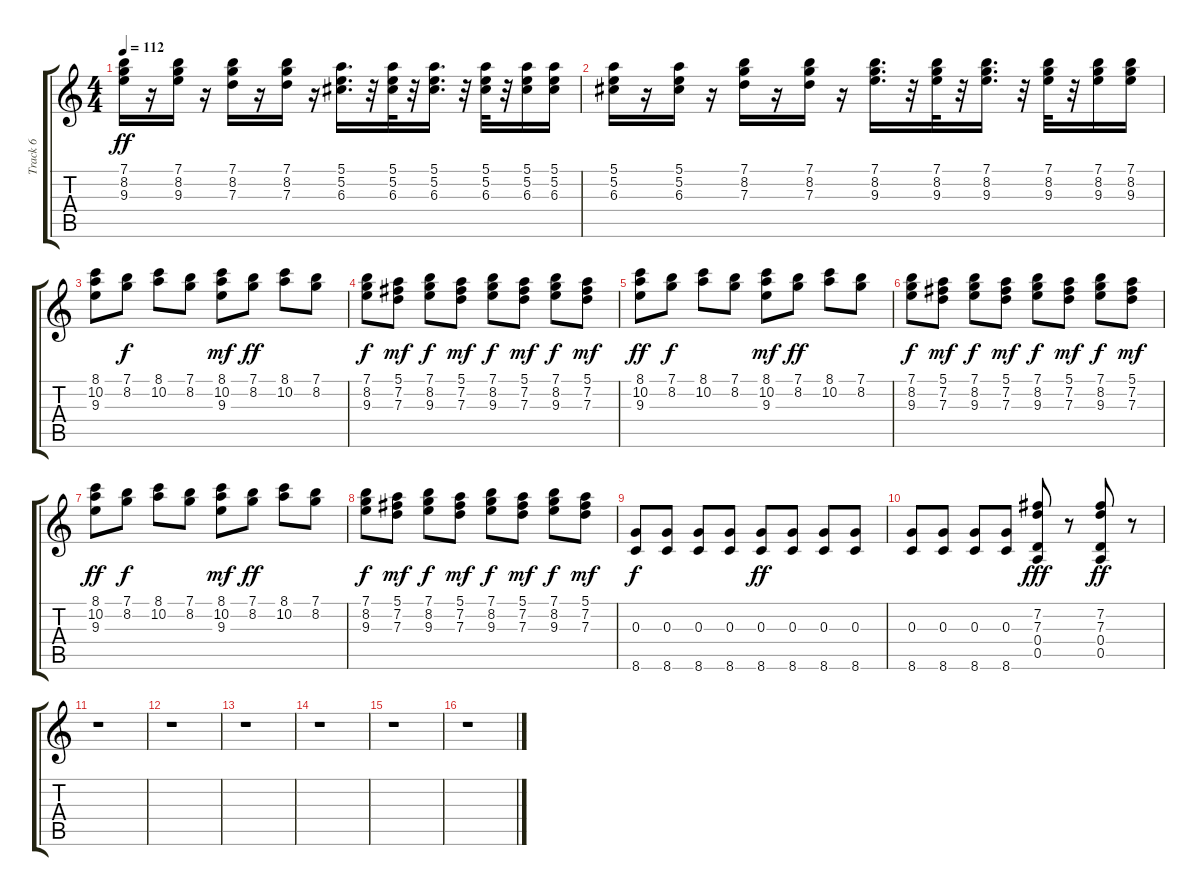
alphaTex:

\track ("Track 6" "Track 6") {instrument electricguitarclean}
\staff {score tabs}
\tuning (E4 B3 G3 D3 A2 E2) {hide}
\ts (4 4)
\tempo 112
\clef g2
\ks c
(7.1 8.2 9.3).16{dy ff} r.16 (7.1 8.2 9.3).16 r.16 (7.1 8.2 7.3).16 r.16 (7.1 8.2 7.3).16 r.16 (5.1 5.2 6.3).16{d} r.32 (5.1 5.2 6.3).32 r.32 (5.1 5.2 6.3).16{d} r.32 (5.1 5.2 6.3).32 r.32 (5.1 5.2 6.3).16 (5.1 5.2 6.3).16 |
(5.1 5.2 6.3).16 r.16 (5.1 5.2 6.3).16 r.16 (7.1 8.2 7.3).16 r.16 (7.1 8.2 7.3).16 r.16 (7.1 8.2 9.3).16{d} r.32 (7.1 8.2 9.3).32 r.32 (7.1 8.2 9.3).16{d} r.32 (7.1 8.2 9.3).32 r.32 (7.1 8.2 9.3).16 (7.1 8.2 9.3).16 |
(8.1 10.2 9.3).8 (7.1 8.2).8{dy f} (8.1 10.2).8 (7.1 8.2).8 (8.1 10.2 9.3).8{dy mf} (7.1 8.2).8{dy ff} (8.1 10.2).8 (7.1 8.2).8 |
(7.1 8.2 9.3).8{dy f} (5.1 7.2 7.3).8{dy mf} (7.1 8.2 9.3).8{dy f} (5.1 7.2 7.3).8{dy mf} (7.1 8.2 9.3).8{dy f} (5.1 7.2 7.3).8{dy mf} (7.1 8.2 9.3).8{dy f} (5.1 7.2 7.3).8{dy mf} |
(8.1 10.2 9.3).8{dy ff} (7.1 8.2).8{dy f} (8.1 10.2).8 (7.1 8.2).8 (8.1 10.2 9.3).8{dy mf} (7.1 8.2).8{dy ff} (8.1 10.2).8 (7.1 8.2).8 |
(7.1 8.2 9.3).8{dy f} (5.1 7.2 7.3).8{dy mf} (7.1 8.2 9.3).8{dy f} (5.1 7.2 7.3).8{dy mf} (7.1 8.2 9.3).8{dy f} (5.1 7.2 7.3).8{dy mf} (7.1 8.2 9.3).8{dy f} (5.1 7.2 7.3).8{dy mf} |
(8.1 10.2 9.3).8{dy ff} (7.1 8.2).8{dy f} (8.1 10.2).8 (7.1 8.2).8 (8.1 10.2 9.3).8{dy mf} (7.1 8.2).8{dy ff} (8.1 10.2).8 (7.1 8.2).8 |
(7.1 8.2 9.3).8{dy f} (5.1 7.2 7.3).8{dy mf} (7.1 8.2 9.3).8{dy f} (5.1 7.2 7.3).8{dy mf} (7.1 8.2 9.3).8{dy f} (5.1 7.2 7.3).8{dy mf} (7.1 8.2 9.3).8{dy f} (5.1 7.2 7.3).8{dy mf} |
(0.3 8.6).8{dy f} (0.3 8.6).8 (0.3 8.6).8 (0.3 8.6).8 (0.3 8.6).8{dy ff} (0.3 8.6).8 (0.3 8.6).8 (0.3 8.6).8 |
(0.3 8.6).8 (0.3 8.6).8 (0.3 8.6).8 (0.3 8.6).8 (7.2 7.3 0.4 0.5).8{dy fff} r.8 (7.2 7.3 0.4 0.5).8{dy ff} r.8 |
r.1 |
r.1 |
r.1 |
r.1 |
r.1 |
r.1
